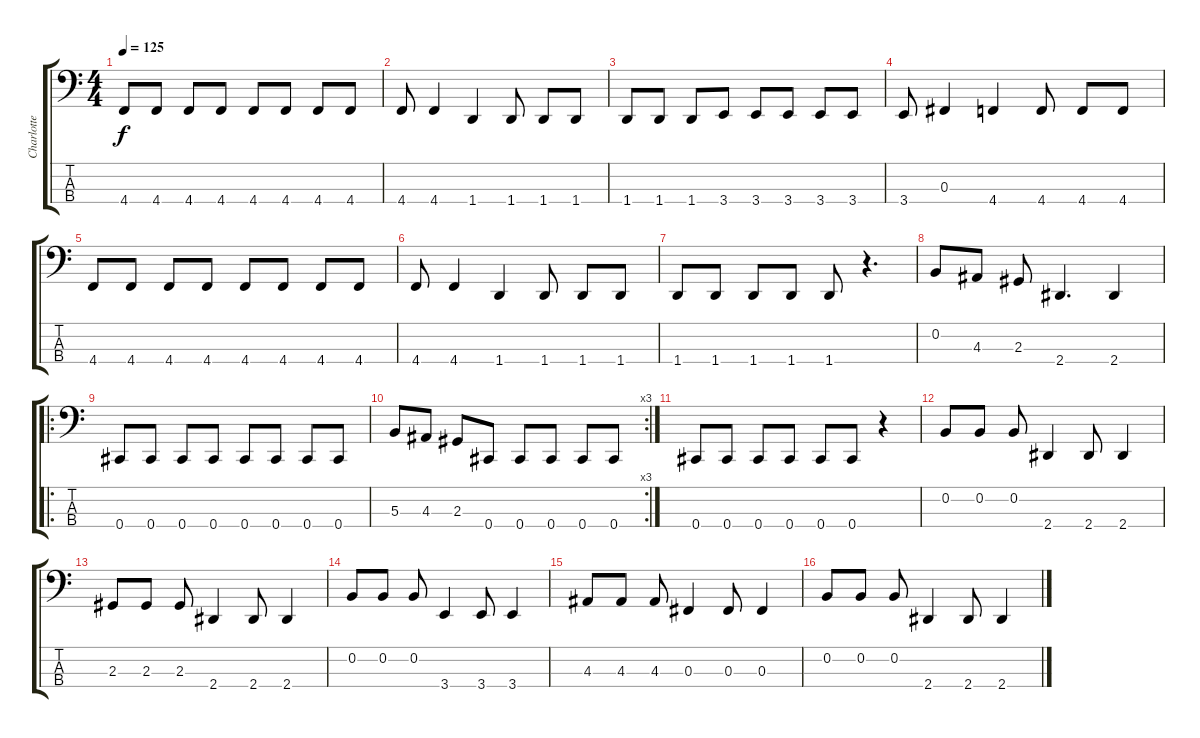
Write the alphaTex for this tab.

\track ("Charlotte" "Charlotte") {instrument electricbassfinger}
\staff {score tabs}
\tuning (E2 B1 Gb1 Db1) {hide}
\ts (4 4)
\tempo 125
\clef f4
\ks c
4.4.8{dy f} 4.4.8 4.4.8 4.4.8 4.4.8 4.4.8 4.4.8 4.4.8 |
4.4.8 4.4.4 1.4.4 1.4.8 1.4.8 1.4.8 |
1.4.8 1.4.8 1.4.8 3.4.8 3.4.8 3.4.8 3.4.8 3.4.8 |
3.4.8 0.3.4 4.4.4 4.4.8 4.4.8 4.4.8 |
4.4.8 4.4.8 4.4.8 4.4.8 4.4.8 4.4.8 4.4.8 4.4.8 |
4.4.8 4.4.4 1.4.4 1.4.8 1.4.8 1.4.8 |
1.4.8 1.4.8 1.4.8 1.4.8 1.4.8 r.4{d} |
0.2.8 4.3.8 2.3.8 2.4.4{d} 2.4.4 |
\ro
0.4.8 0.4.8 0.4.8 0.4.8 0.4.8 0.4.8 0.4.8 0.4.8 |
\rc 3
5.3.8 4.3.8 2.3.8 0.4.8 0.4.8 0.4.8 0.4.8 0.4.8 |
0.4.8 0.4.8 0.4.8 0.4.8 0.4.8 0.4.8 r.4 |
0.2.8 0.2.8 0.2.8 2.4.4 2.4.8 2.4.4 |
2.3.8 2.3.8 2.3.8 2.4.4 2.4.8 2.4.4 |
0.2.8 0.2.8 0.2.8 3.4.4 3.4.8 3.4.4 |
4.3.8 4.3.8 4.3.8 0.3.4 0.3.8 0.3.4 |
0.2.8 0.2.8 0.2.8 2.4.4 2.4.8 2.4.4
